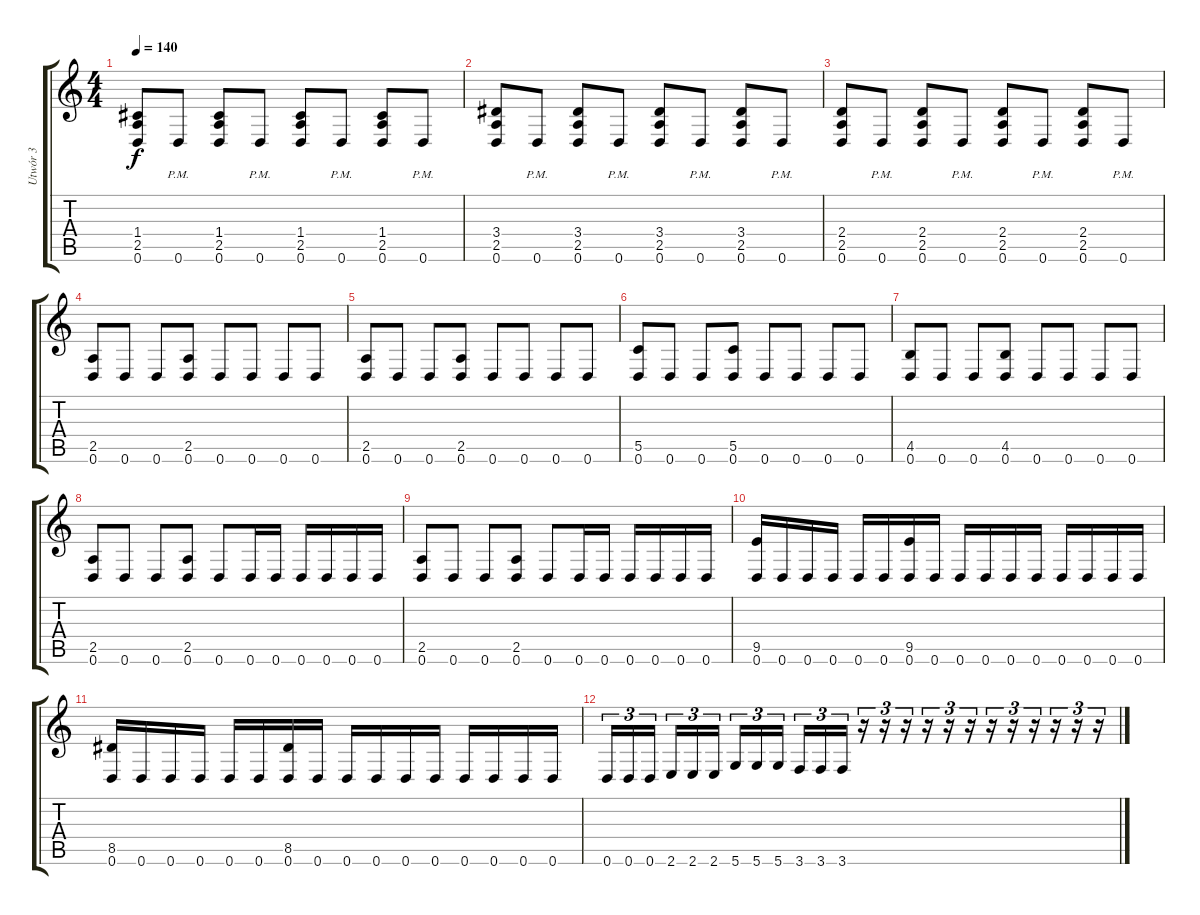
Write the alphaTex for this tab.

\track ("Utwór 3" "Utwór 3") {instrument distortionguitar}
\staff {score tabs}
\tuning (D4 A3 F3 C3 G2 D2) {hide}
\ts (4 4)
\tempo 140
\clef g2
\ks c
(1.4 2.5 0.6).8{dy f} 0.6{pm}.8 (1.4 2.5 0.6).8 0.6{pm}.8 (1.4 2.5 0.6).8 0.6{pm}.8 (1.4 2.5 0.6).8 0.6{pm}.8 |
(3.4 2.5 0.6).8 0.6{pm}.8 (3.4 2.5 0.6).8 0.6{pm}.8 (3.4 2.5 0.6).8 0.6{pm}.8 (3.4 2.5 0.6).8 0.6{pm}.8 |
(2.4 2.5 0.6).8 0.6{pm}.8 (2.4 2.5 0.6).8 0.6{pm}.8 (2.4 2.5 0.6).8 0.6{pm}.8 (2.4 2.5 0.6).8 0.6{pm}.8 |
(2.5 0.6).8 0.6.8 0.6.8 (2.5 0.6).8 0.6.8 0.6.8 0.6.8 0.6.8 |
(2.5 0.6).8 0.6.8 0.6.8 (2.5 0.6).8 0.6.8 0.6.8 0.6.8 0.6.8 |
(5.5 0.6).8 0.6.8 0.6.8 (5.5 0.6).8 0.6.8 0.6.8 0.6.8 0.6.8 |
(4.5 0.6).8 0.6.8 0.6.8 (4.5 0.6).8 0.6.8 0.6.8 0.6.8 0.6.8 |
(2.5 0.6).8 0.6.8 0.6.8 (2.5 0.6).8 0.6.8 0.6.16 0.6.16 0.6.16 0.6.16 0.6.16 0.6.16 |
(2.5 0.6).8 0.6.8 0.6.8 (2.5 0.6).8 0.6.8 0.6.16 0.6.16 0.6.16 0.6.16 0.6.16 0.6.16 |
(9.5 0.6).16 0.6.16 0.6.16 0.6.16 0.6.16 0.6.16 (9.5 0.6).16 0.6.16 0.6.16 0.6.16 0.6.16 0.6.16 0.6.16 0.6.16 0.6.16 0.6.16 |
(8.5 0.6).16 0.6.16 0.6.16 0.6.16 0.6.16 0.6.16 (8.5 0.6).16 0.6.16 0.6.16 0.6.16 0.6.16 0.6.16 0.6.16 0.6.16 0.6.16 0.6.16 |
0.6.16{tu (3 2)} 0.6.16{tu (3 2)} 0.6.16{tu (3 2) beam splitsecondary} 2.6.16{tu (3 2)} 2.6.16{tu (3 2)} 2.6.16{tu (3 2)} 5.6.16{tu (3 2)} 5.6.16{tu (3 2)} 5.6.16{tu (3 2) beam splitsecondary} 3.6.16{tu (3 2)} 3.6.16{tu (3 2)} 3.6.16{tu (3 2)} r.16{tu (3 2)} r.16{tu (3 2)} r.16{tu (3 2)} r.16{tu (3 2)} r.16{tu (3 2)} r.16{tu (3 2)} r.16{tu (3 2)} r.16{tu (3 2)} r.16{tu (3 2)} r.16{tu (3 2)} r.16{tu (3 2)} r.16{tu (3 2)}
